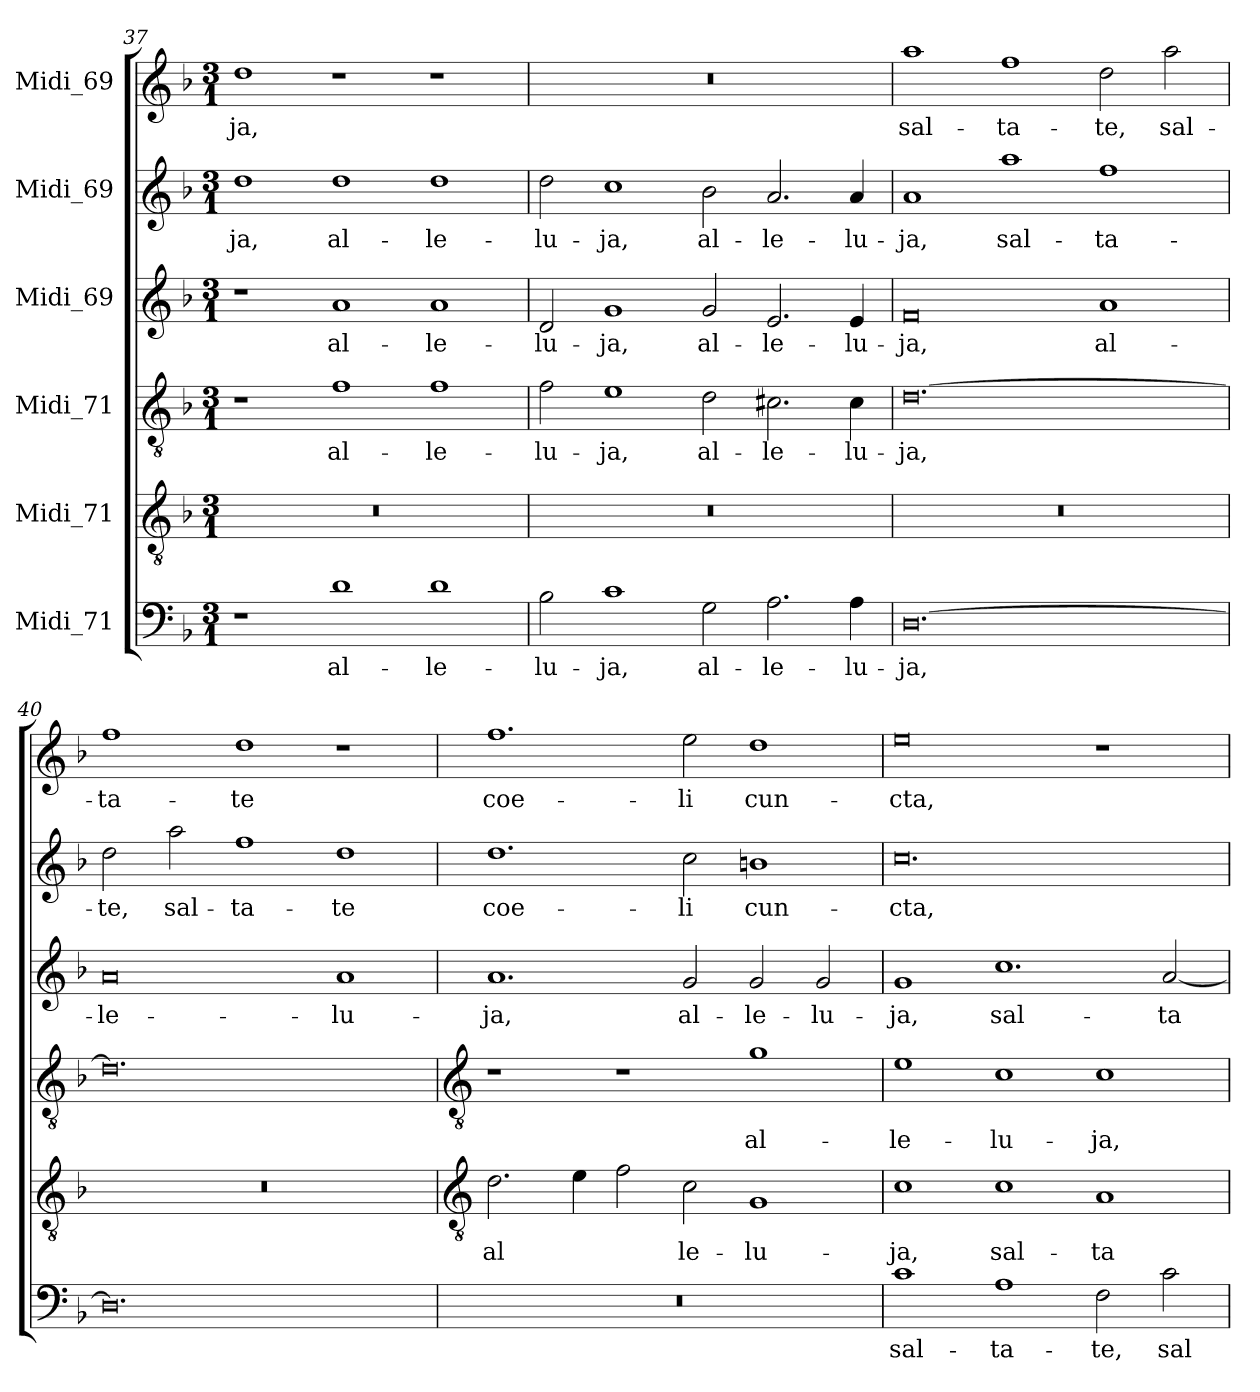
**kern	**text	**kern	**text	**kern	**text	**kern	**text	**kern	**text	**kern	**text
*part6	*part6	*part5	*part5	*part4	*part4	*part3	*part3	*part2	*part2	*part1	*part1
*staff6	*staff6	*staff5	*staff5	*staff4	*staff4	*staff3	*staff3	*staff2	*staff2	*staff1	*staff1
*I"Midi_71	*	*I"Midi_71	*	*I"Midi_71	*	*I"Midi_69	*	*I"Midi_69	*	*I"Midi_69	*
*clefF4	*	*clefGv2	*	*clefGv2	*	*clefG2	*	*clefG2	*	*clefG2	*
*k[b-]	*	*k[b-]	*	*k[b-]	*	*k[b-]	*	*k[b-]	*	*k[b-]	*
*F:	*	*F:	*	*F:	*	*F:	*	*F:	*	*F:	*
*M3/1	*	*M3/1	*	*M3/1	*	*M3/1	*	*M3/1	*	*M3/1	*
=37	=37	=37	=37	=37	=37	=37	=37	=37	=37	=37	=37
!	!	!	!	!	!	!	!	!	!LO:LY:b	!	!LO:LY:b
1r	.	0.r	.	1r	.	1r	.	1dd	-ja,	1dd	-ja,
!	!LO:LY:b	!	!	!	!LO:LY:b	!	!LO:LY:b	!	!LO:LY:b	!	!
1d	al-	.	.	1f	al-	1a	al-	1dd	al-	1r	.
!	!LO:LY:b	!	!	!	!LO:LY:b	!	!LO:LY:b	!	!LO:LY:b	!	!
1d	-le-	.	.	1f	-le-	1a	-le-	1dd	-le-	1r	.
=38	=38	=38	=38	=38	=38	=38	=38	=38	=38	=38	=38
!	!LO:LY:b	!	!	!	!LO:LY:b	!	!LO:LY:b	!	!LO:LY:b	!	!
2B-	-lu-	0.r	.	2f	-lu-	2d	-lu-	2dd	-lu-	0.r	.
!	!LO:LY:b	!	!	!	!LO:LY:b	!	!LO:LY:b	!	!LO:LY:b	!	!
1c	-ja,	.	.	1e	-ja,	1g	-ja,	1cc	-ja,	.	.
!	!LO:LY:b	!	!	!	!LO:LY:b	!	!LO:LY:b	!	!LO:LY:b	!	!
2G	al-	.	.	2d	al-	2g	al-	2b-	al-	.	.
!	!LO:LY:b	!	!	!	!LO:LY:b	!	!LO:LY:b	!	!LO:LY:b	!	!
2.A	-le-	.	.	2.c#X	-le-	2.e	-le-	2.a	-le-	.	.
!	!LO:LY:b	!	!	!	!LO:LY:b	!	!LO:LY:b	!	!LO:LY:b	!	!
4A	-lu-	.	.	4c#	-lu-	4e	-lu-	4a	-lu-	.	.
=39	=39	=39	=39	=39	=39	=39	=39	=39	=39	=39	=39
!	!LO:LY:b	!	!	!	!LO:LY:b	!	!LO:LY:b	!	!LO:LY:b	!	!LO:LY:b
[0.D	-ja,	0.r	.	[0.d	-ja,	0f	-ja,	1a	-ja,	1aa	sal-
!	!	!	!	!	!	!	!	!	!LO:LY:b	!	!LO:LY:b
.	.	.	.	.	.	.	.	1aa	sal-	1ff	-ta-
!	!	!	!	!	!	!	!LO:LY:b	!	!LO:LY:b	!	!LO:LY:b
.	.	.	.	.	.	1a	al-	1ff	-ta-	2dd	-te,
!	!	!	!	!	!	!	!	!	!	!	!LO:LY:b
.	.	.	.	.	.	.	.	.	.	2aa	sal-
=40	=40	=40	=40	=40	=40	=40	=40	=40	=40	=40	=40
!	!	!	!	!	!	!	!LO:LY:b	!	!LO:LY:b	!	!LO:LY:b
0.D]	.	0.r	.	0.d]	.	0a	-le-	2dd	-te,	1ff	-ta-
!	!	!	!	!	!	!	!	!	!LO:LY:b	!	!
.	.	.	.	.	.	.	.	2aa	sal-	.	.
!	!	!	!	!	!	!	!	!	!LO:LY:b	!	!LO:LY:b
.	.	.	.	.	.	.	.	1ff	-ta-	1dd	-te
!	!	!	!	!	!	!	!LO:LY:b	!	!LO:LY:b	!	!
.	.	.	.	.	.	1a	-lu-	1dd	-te	1r	.
!!LO:LB:g=z
=41	=41	=41	=41	=41	=41	=41	=41	=41	=41	=41	=41
*	*	*clefGv2	*	*clefGv2	*	*	*	*	*	*	*
!	!	!	!LO:LY:b	!	!	!	!LO:LY:b	!	!LO:LY:b	!	!LO:LY:b
0.r	.	2.d	al	1r	.	1.a	-ja,	1.dd	coe-	1.ff	coe-
.	.	4e	.	.	.	.	.	.	.	.	.
.	.	2f	.	1r	.	.	.	.	.	.	.
!	!	!	!LO:LY:b	!	!	!	!LO:LY:b	!	!LO:LY:b	!	!LO:LY:b
.	.	2c	le-	.	.	2g	al-	2cc	-li	2ee	-li
!	!	!	!LO:LY:b	!	!LO:LY:b	!	!LO:LY:b	!	!LO:LY:b	!	!LO:LY:b
.	.	1G	-lu-	1g	al-	2g	-le-	1bn	cun-	1dd	cun-
!	!	!	!	!	!	!	!LO:LY:b	!	!	!	!
.	.	.	.	.	.	2g	-lu-	.	.	.	.
=42	=42	=42	=42	=42	=42	=42	=42	=42	=42	=42	=42
!	!LO:LY:b	!	!LO:LY:b	!	!LO:LY:b	!	!LO:LY:b	!	!LO:LY:b	!	!LO:LY:b
1c	sal-	1c	-ja,	1e	-le-	1g	-ja,	0.cc	-cta,	0ee	-cta,
!	!LO:LY:b	!	!LO:LY:b	!	!LO:LY:b	!	!LO:LY:b	!	!	!	!
1A	-ta-	1c	sal-	1c	-lu-	1.cc	sal-	.	.	.	.
!	!LO:LY:b	!	!LO:LY:b	!	!LO:LY:b	!	!	!	!	!	!
2F	-te,	1A	-ta-	1c	-ja,	.	.	.	.	1r	.
!	!LO:LY:b	!	!	!	!	!	!LO:LY:b	!	!	!	!
2c	sal-	.	.	.	.	[2a	-ta	.	.	.	.
=	=	=	=	=	=	=	=	=	=	=	=
*-	*-	*-	*-	*-	*-	*-	*-	*-	*-	*-	*-
